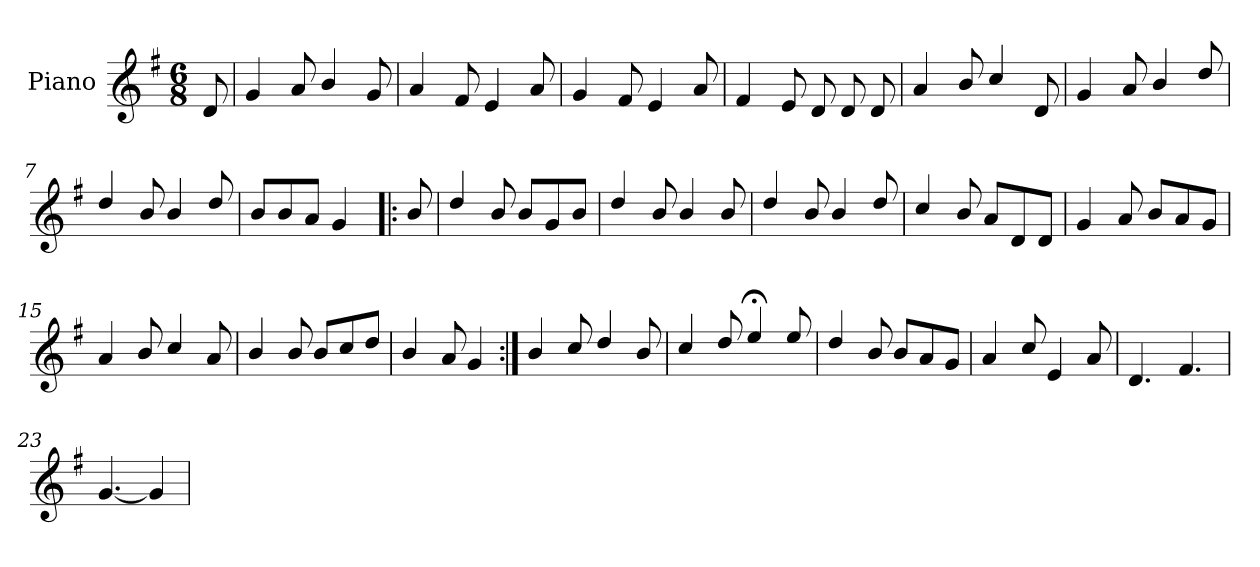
**kern
*part1
*staff1
*I"Piano
*I'Pno.
*clefG2
*k[f#]
*M6/8
=
8d/
=1
4g/
8a/
4b/
8g/
=2
4a/
8f#/
4e/
8a/
=3
4g/
8f#/
4e/
8a/
=4
4f#/
8e/
8d/
8d/
8d/
!!LO:LB:g=z
=5
4a/
8b/
4cc/
8d/
=6
4g/
8a/
4b/
8dd/
=7
4dd/
8b/
4b/
8dd/
=8
8b/L
8b/
8a/J
4g/
!!LO:LB:g=z
=9!|:
8b/
=10
4dd/
8b/
8b/L
8g/
8b/J
=11
4dd/
8b/
4b/
8b/
=12
4dd/
8b/
4b/
8dd/
=13
4cc/
8b/
8a/L
8d/
8d/J
!!LO:LB:g=z
=14
4g/
8a/
8b/L
8a/
8g/J
=15
4a/
8b/
4cc/
8a/
=16
4b/
8b/
8b/L
8cc/
8dd/J
=17
4b/
8a/
4g/
=18:|!
4b/
8cc/
4dd/
8b/
=19
4cc/
8dd/
4ee;</
8ee/
!!LO:LB:g=z
=20
4dd/
8b/
8b/L
8a/
8g/J
=21
4a/
8cc/
4e/
8a/
=22
4.d/
4.f#/
=23
[4.g/
4g/]
=!!
*-
